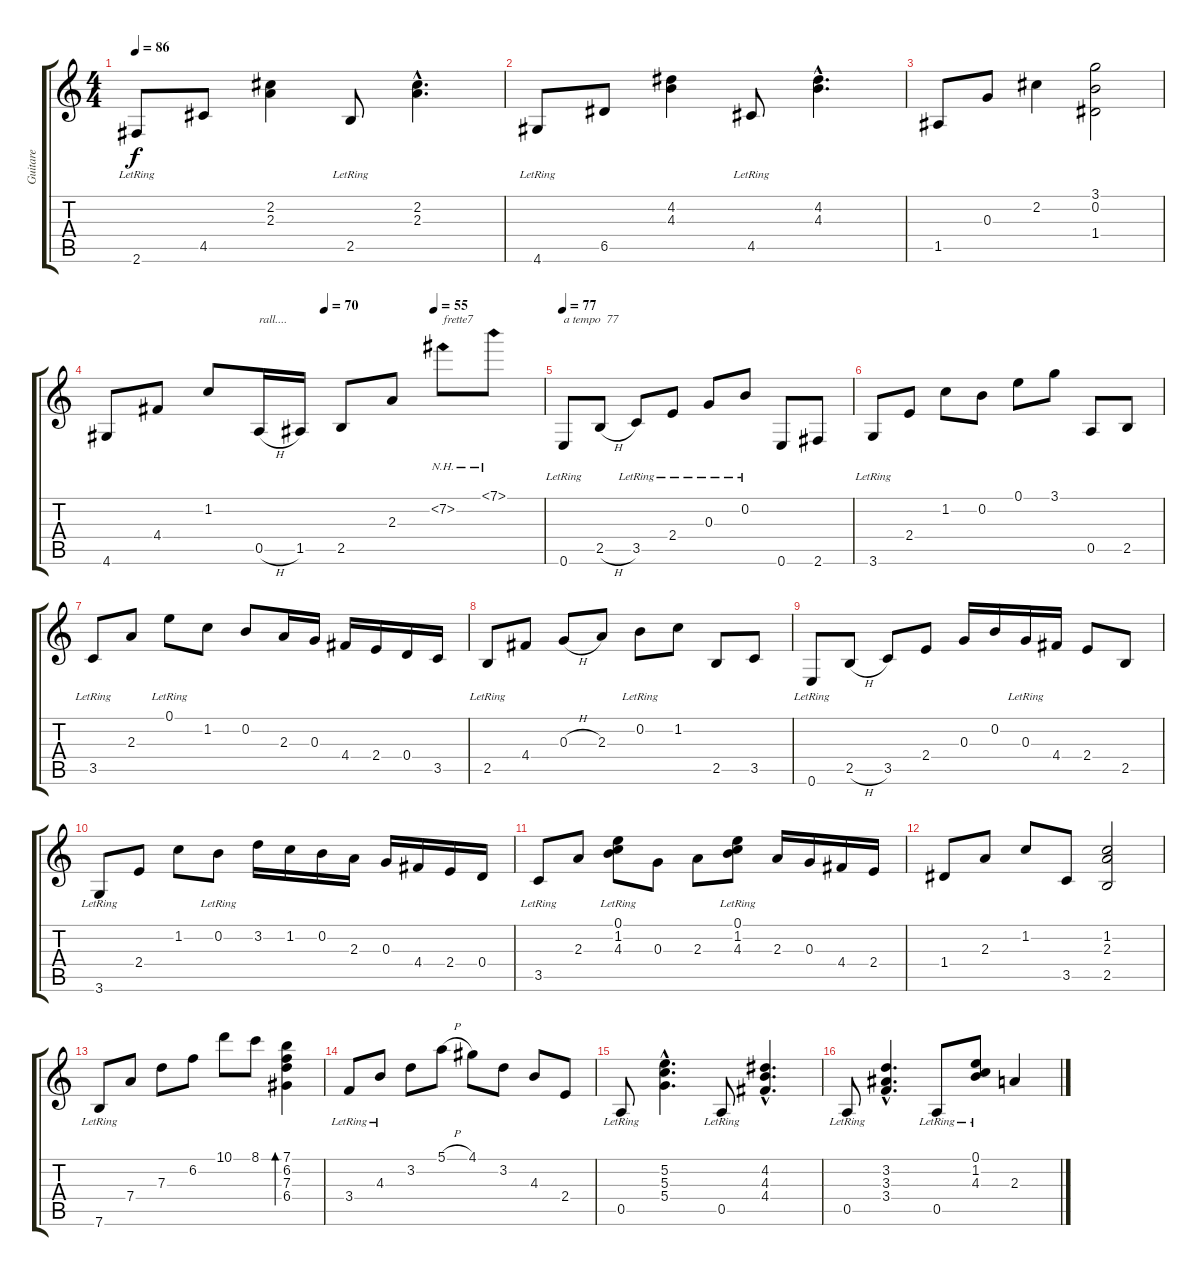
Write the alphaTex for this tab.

\track ("Guitare" "Guitare") {instrument acousticguitarnylon}
\staff {score tabs}
\tuning (E4 B3 G3 D3 A2 E2) {hide}
\ts (4 4)
\tempo 86
\clef g2
\ks c
2.6{lr}.8{dy f} 4.5.8 (2.2 2.3).4 2.5{lr}.8 (2.2{hac} 2.3{hac}).4{d} |
4.6{lr}.8 6.5.8 (4.2 4.3).4 4.5{lr}.8 (4.2{hac} 4.3{hac}).4{d} |
1.5.8 0.3.8 2.2.4 (3.1 0.2 1.4).2 |
\tempo (70 0.5)
\tempo (55 0.75)
4.6.8 4.4.8 1.2.8 0.5{h}.16{txt "rall...."} 1.5.16 2.5.8 2.3.8 7.2{nh}.8{txt "frette7"} 7.1{nh}.8 |
\tempo 77
0.6{lr}.8{txt "a tempo  77"} 2.5{h}.8 3.5{lr}.8 2.4{lr}.8 0.3{lr}.8 0.2{lr}.8 0.6.8 2.6.8 |
3.6{lr}.8 2.4.8 1.2.8 0.2.8 0.1.8 3.1.8 0.5.8 2.5.8 |
3.5{lr}.8 2.3.8 0.1{lr}.8 1.2.8 0.2.8 2.3.16 0.3.16 4.4.16 2.4.16 0.4.16 3.5.16 |
2.5{lr}.8 4.4.8 0.3{h}.8 2.3.8 0.2{lr}.8 1.2.8 2.5.8 3.5.8 |
0.6{lr}.8 2.5{h}.8 3.5.8 2.4.8 0.3.16 0.2.16 0.3{lr}.16 4.4.16 2.4.8 2.5.8 |
3.6{lr}.8 2.4.8 1.2.8 0.2{lr}.8 3.2.16 1.2.16 0.2.16 2.3.16 0.3.16 4.4.16 2.4.16 0.4.16 |
3.5{lr}.8 2.3.8 (0.1{lr} 1.2 4.3).8 0.3.8 2.3.8 (0.1{lr} 1.2 4.3).8 2.3.16 0.3.16 4.4.16 2.4.16 |
1.4.8 2.3.8 1.2.8 3.5.8 (1.2 2.3 2.5).2 |
7.6{lr}.8 7.4.8 7.3.8 6.2.8 10.1.8 8.1.8 (7.1 6.2 7.3 6.4).4{bd 240} |
3.4{lr}.8 4.3{lr}.8 3.2.8 5.1{h}.8 4.1.8 3.2.8 4.3.8 2.4.8 |
0.5{lr}.8 (5.2{hac} 5.3{hac} 5.4{hac}).4{d} 0.5{lr}.8 (4.2{hac} 4.3{hac} 4.4{hac}).4{d} |
0.5{lr}.8 (3.2{hac} 3.3{hac} 3.4{hac}).4{d} 0.5{lr}.8 (0.1{lr} 1.2 4.3).8 2.3.4
